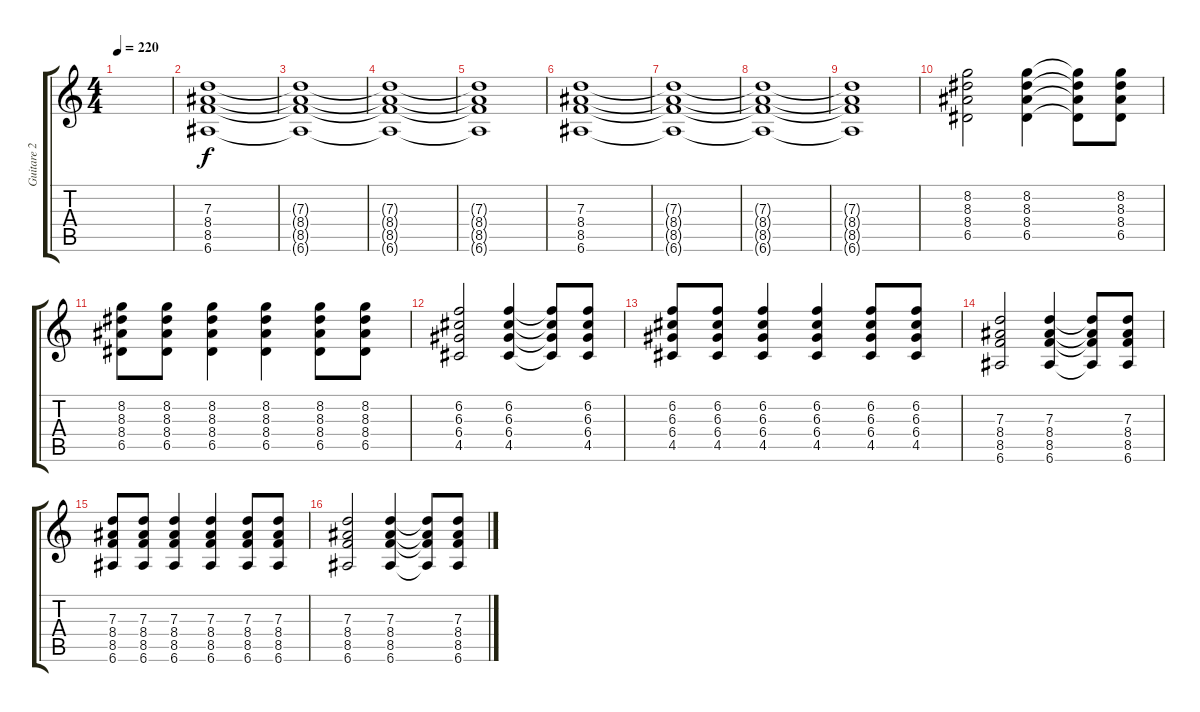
\track ("Guitare 2" "Guitare 2") {instrument distortionguitar}
\staff {score tabs}
\tuning (E4 B3 G3 D3 A2 E2) {hide}
\ts (4 4)
\tempo 220
\clef g2
\ks c
|
(7.3 8.4 8.5 6.6).1{volume 8 instrument electricguitarjazz} |
(7.3{t} 8.4{t} 8.5{t} 6.6{t}).1 |
(7.3{t} 8.4{t} 8.5{t} 6.6{t}).1 |
(7.3{t} 8.4{t} 8.5{t} 6.6{t}).1 |
(7.3 8.4 8.5 6.6).1{volume 8 instrument electricguitarjazz} |
(7.3{t} 8.4{t} 8.5{t} 6.6{t}).1 |
(7.3{t} 8.4{t} 8.5{t} 6.6{t}).1 |
(7.3{t} 8.4{t} 8.5{t} 6.6{t}).1 |
(8.2 8.3 8.4 6.5).2 (8.2 8.3 8.4 6.5).4 (8.2{t} 8.3{t} 8.4{t} 6.5{t}).8 (8.2 8.3 8.4 6.5).8 |
(8.2 8.3 8.4 6.5).8 (8.2 8.3 8.4 6.5).8 (8.2 8.3 8.4 6.5).4 (8.2 8.3 8.4 6.5).4 (8.2 8.3 8.4 6.5).8 (8.2 8.3 8.4 6.5).8 |
(6.2 6.3 6.4 4.5).2 (6.2 6.3 6.4 4.5).4 (6.2{t} 6.3{t} 6.4{t} 4.5{t}).8 (6.2 6.3 6.4 4.5).8 |
(6.2 6.3 6.4 4.5).8 (6.2 6.3 6.4 4.5).8 (6.2 6.3 6.4 4.5).4 (6.2 6.3 6.4 4.5).4 (6.2 6.3 6.4 4.5).8 (6.2 6.3 6.4 4.5).8 |
(7.3 8.4 8.5 6.6).2 (7.3 8.4 8.5 6.6).4 (7.3{t} 8.4{t} 8.5{t} 6.6{t}).8 (7.3 8.4 8.5 6.6).8 |
(7.3 8.4 8.5 6.6).8 (7.3 8.4 8.5 6.6).8 (7.3 8.4 8.5 6.6).4 (7.3 8.4 8.5 6.6).4 (7.3 8.4 8.5 6.6).8 (7.3 8.4 8.5 6.6).8 |
(7.3 8.4 8.5 6.6).2 (7.3 8.4 8.5 6.6).4 (7.3{t} 8.4{t} 8.5{t} 6.6{t}).8 (7.3 8.4 8.5 6.6).8
